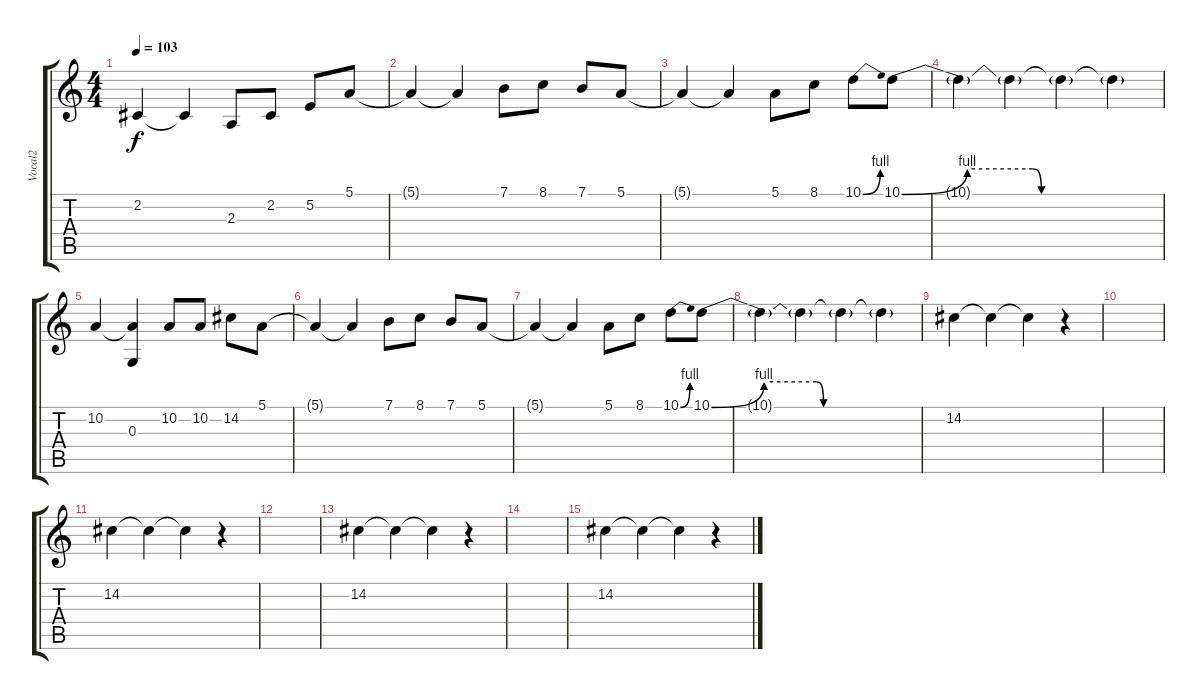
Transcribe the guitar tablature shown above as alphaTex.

\track ("Vocal2" "Vocal2") {instrument harmonica}
\staff {score tabs}
\tuning (E4 B3 G3 D3 A2 E2) {hide}
\ts (4 4)
\tempo 103
\clef g2
\ks c
2.2.4{dy f} 2.2{t}.4 2.3.8 2.2.8 5.2.8 5.1.8 |
5.1{t}.4 5.1{t}.4 7.1.8 8.1.8 7.1.8 5.1.8 |
5.1{t}.4 5.1{t}.4 5.1.8 8.1.8 10.1{be (bend 0 0 60 4)}.8 10.1{be (custom 0 0 15 4 30 4 32 0 45 0 60 0)}.8 |
10.1{t}.4 10.1{t}.4 10.1{t}.4 10.1{t}.4 |
10.2.4 (10.2{t} 0.3).4 10.2.8 10.2.8 14.2.8 5.1.8 |
5.1{t}.4 5.1{t}.4 7.1.8 8.1.8 7.1.8 5.1.8 |
5.1{t}.4 5.1{t}.4 5.1.8 8.1.8 10.1{be (bend 0 0 60 4)}.8 10.1{be (custom 0 0 15 4 30 4 32 0 45 0 60 0)}.8 |
10.1{t}.4 10.1{t}.4 10.1{t}.4 10.1{t}.4 |
14.2.4 14.2{t}.4 14.2{t}.4 r.4 |
|
14.2.4 14.2{t}.4 14.2{t}.4 r.4 |
|
14.2.4 14.2{t}.4 14.2{t}.4 r.4 |
|
14.2.4 14.2{t}.4 14.2{t}.4 r.4
